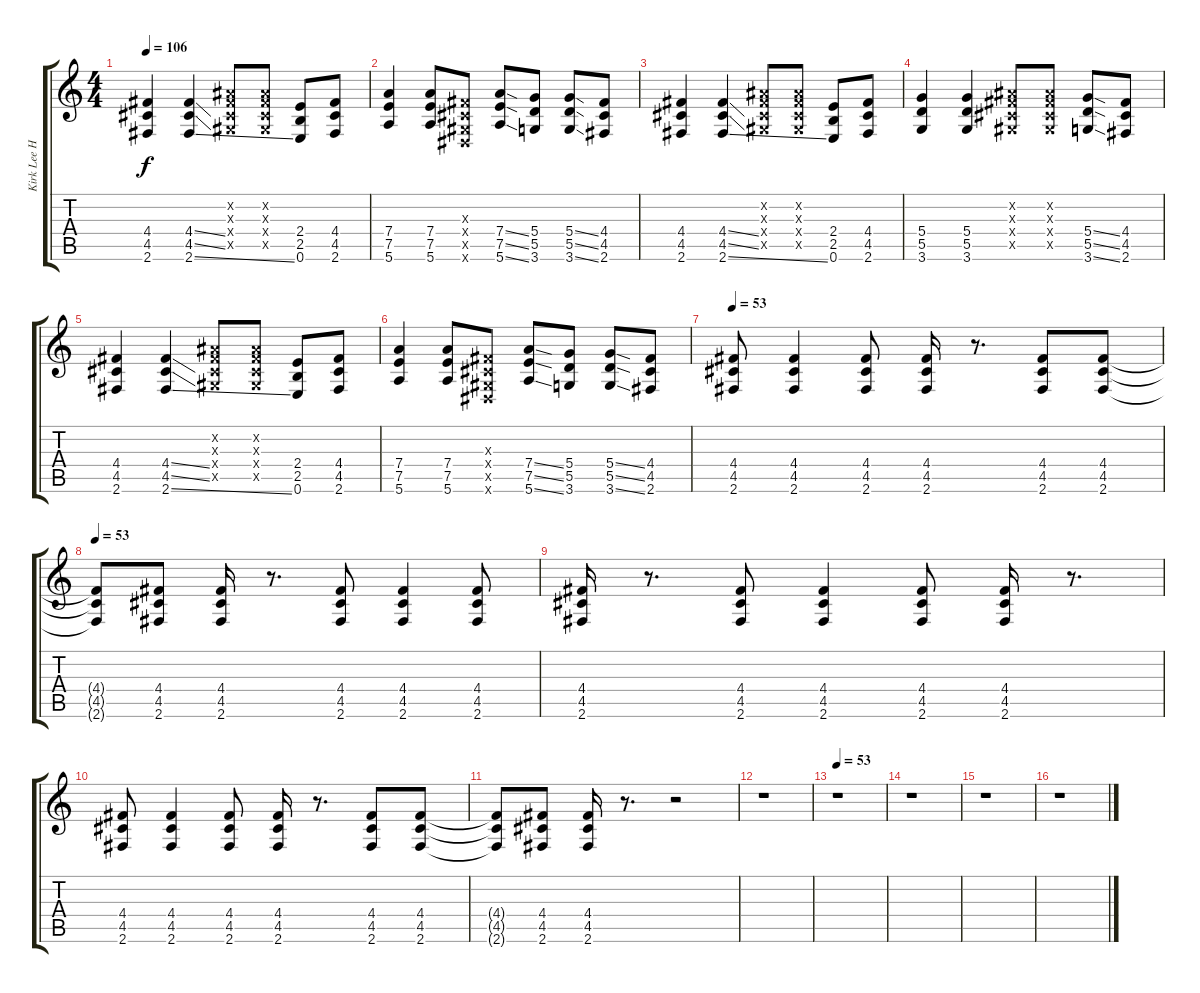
\track ("Kirk Lee Hammett" "Kirk Lee H") {instrument distortionguitar}
\staff {score tabs}
\tuning (E4 B3 G3 D3 A2 E2) {hide}
\ts (4 4)
\tempo 106
\clef g2
\ks c
(4.4 4.5 2.6).4{dy f} (4.4{ss} 4.5{ss} 2.6{ss}).4 (-1.2{x} -1.3{x} -1.4{x} -1.5{x}).8 (-1.2{x} -1.3{x} -1.4{x} -1.5{x}).8 (2.4 2.5 0.6).8 (4.4 4.5 2.6).8 |
(7.4 7.5 5.6).4 (7.4 7.5 5.6).8 (-1.3{x} -1.4{x} -1.5{x} -1.6{x}).8 (7.4{ss} 7.5{ss} 5.6{ss}).8 (5.4 5.5 3.6).8 (5.4{ss} 5.5{ss} 3.6{ss}).8 (4.4 4.5 2.6).8 |
(4.4 4.5 2.6).4 (4.4{ss} 4.5{ss} 2.6{ss}).4 (-1.2{x} -1.3{x} -1.4{x} -1.5{x}).8 (-1.2{x} -1.3{x} -1.4{x} -1.5{x}).8 (2.4 2.5 0.6).8 (4.4 4.5 2.6).8 |
(5.4 5.5 3.6).4 (5.4 5.5 3.6).4 (-1.2{x} -1.3{x} -1.4{x} -1.5{x}).8 (-1.2{x} -1.3{x} -1.4{x} -1.5{x}).8 (5.4{ss} 5.5{ss} 3.6{ss}).8 (4.4 4.5 2.6).8 |
(4.4 4.5 2.6).4 (4.4{ss} 4.5{ss} 2.6{ss}).4 (-1.2{x} -1.3{x} -1.4{x} -1.5{x}).8 (-1.2{x} -1.3{x} -1.4{x} -1.5{x}).8 (2.4 2.5 0.6).8 (4.4 4.5 2.6).8 |
(7.4 7.5 5.6).4 (7.4 7.5 5.6).8 (-1.3{x} -1.4{x} -1.5{x} -1.6{x}).8 (7.4{ss} 7.5{ss} 5.6{ss}).8 (5.4 5.5 3.6).8 (5.4{ss} 5.5{ss} 3.6{ss}).8 (4.4 4.5 2.6).8 |
\tempo 53
(4.4 4.5 2.6).8 (4.4 4.5 2.6).4 (4.4 4.5 2.6).8 (4.4 4.5 2.6).16 r.8{d} (4.4 4.5 2.6).8 (4.4 4.5 2.6).8 |
\tempo 53
(4.4{t} 4.5{t} 2.6{t}).8 (4.4 4.5 2.6).8 (4.4 4.5 2.6).16 r.8{d} (4.4 4.5 2.6).8{volume 12} (4.4 4.5 2.6).4 (4.4 4.5 2.6).8 |
(4.4 4.5 2.6).16 r.8{d} (4.4 4.5 2.6).8{volume 8} (4.4 4.5 2.6).4 (4.4 4.5 2.6).8 (4.4 4.5 2.6).16 r.8{d} |
(4.4 4.5 2.6).8{volume 4} (4.4 4.5 2.6).4 (4.4 4.5 2.6).8 (4.4 4.5 2.6).16 r.8{d} (4.4 4.5 2.6).8{volume 0} (4.4 4.5 2.6).8 |
(4.4{t} 4.5{t} 2.6{t}).8 (4.4 4.5 2.6).8 (4.4 4.5 2.6).16 r.8{d} r.2 |
r.1 |
\tempo 53
r.1 |
r.1 |
r.1 |
r.1
